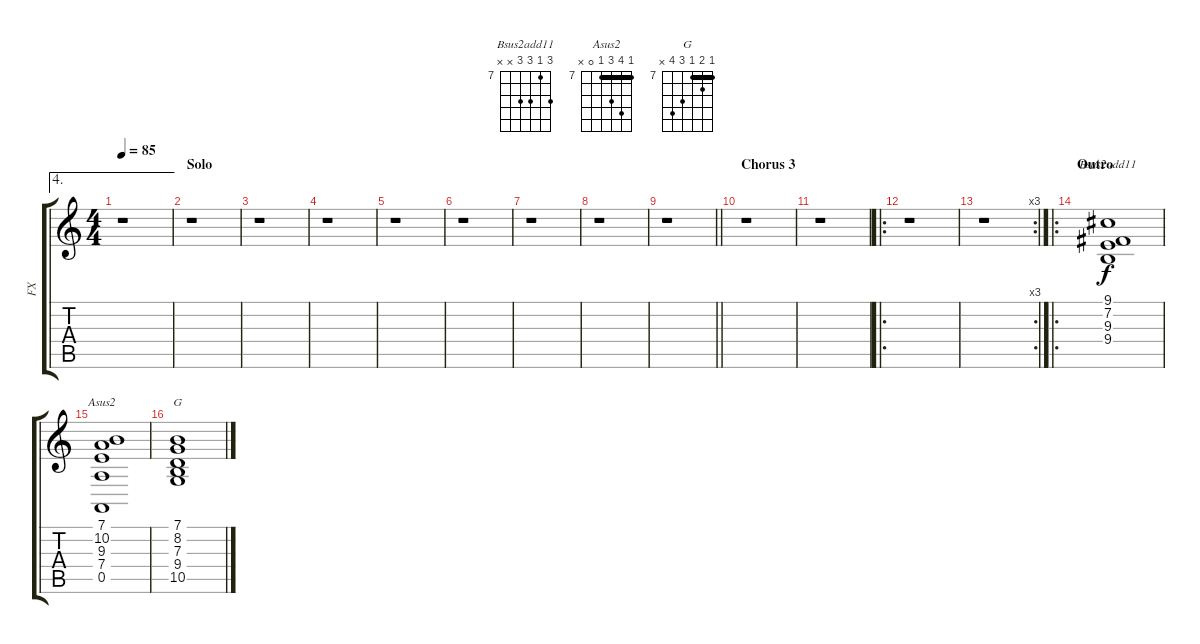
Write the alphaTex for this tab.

\track ("FX" "FX") {instrument choiraahs}
\staff {score tabs}
\tuning (E4 B3 G3 D3 A2 E2) {hide}
\chord ("Bsus2add11" 9 7 9 9 x x) {firstfret 7}
\chord ("Asus2" 7 10 9 7 0 x) {firstfret 7 barre 7}
\chord ("G" 7 8 7 9 10 x) {firstfret 7 barre 7}
\ae 4
\ts (4 4)
\tempo 85
\clef g2
\ks c
r.1{dy f} |
\section ("" "Solo")
r.1 |
r.1 |
r.1 |
r.1 |
r.1 |
r.1 |
r.1 |
\barLineRight lightlight
r.1 |
\section ("" "Chorus 3")
r.1 |
r.1 |
\ro
r.1 |
\rc 3
r.1 |
\ro
\section ("" "Outro")
(9.1 7.2 9.3 9.4).1{ch "Bsus2add11"} |
(7.1 10.2 9.3 7.4 0.5).1{ch "Asus2"} |
(7.1 8.2 7.3 9.4 10.5).1{ch "G"}
